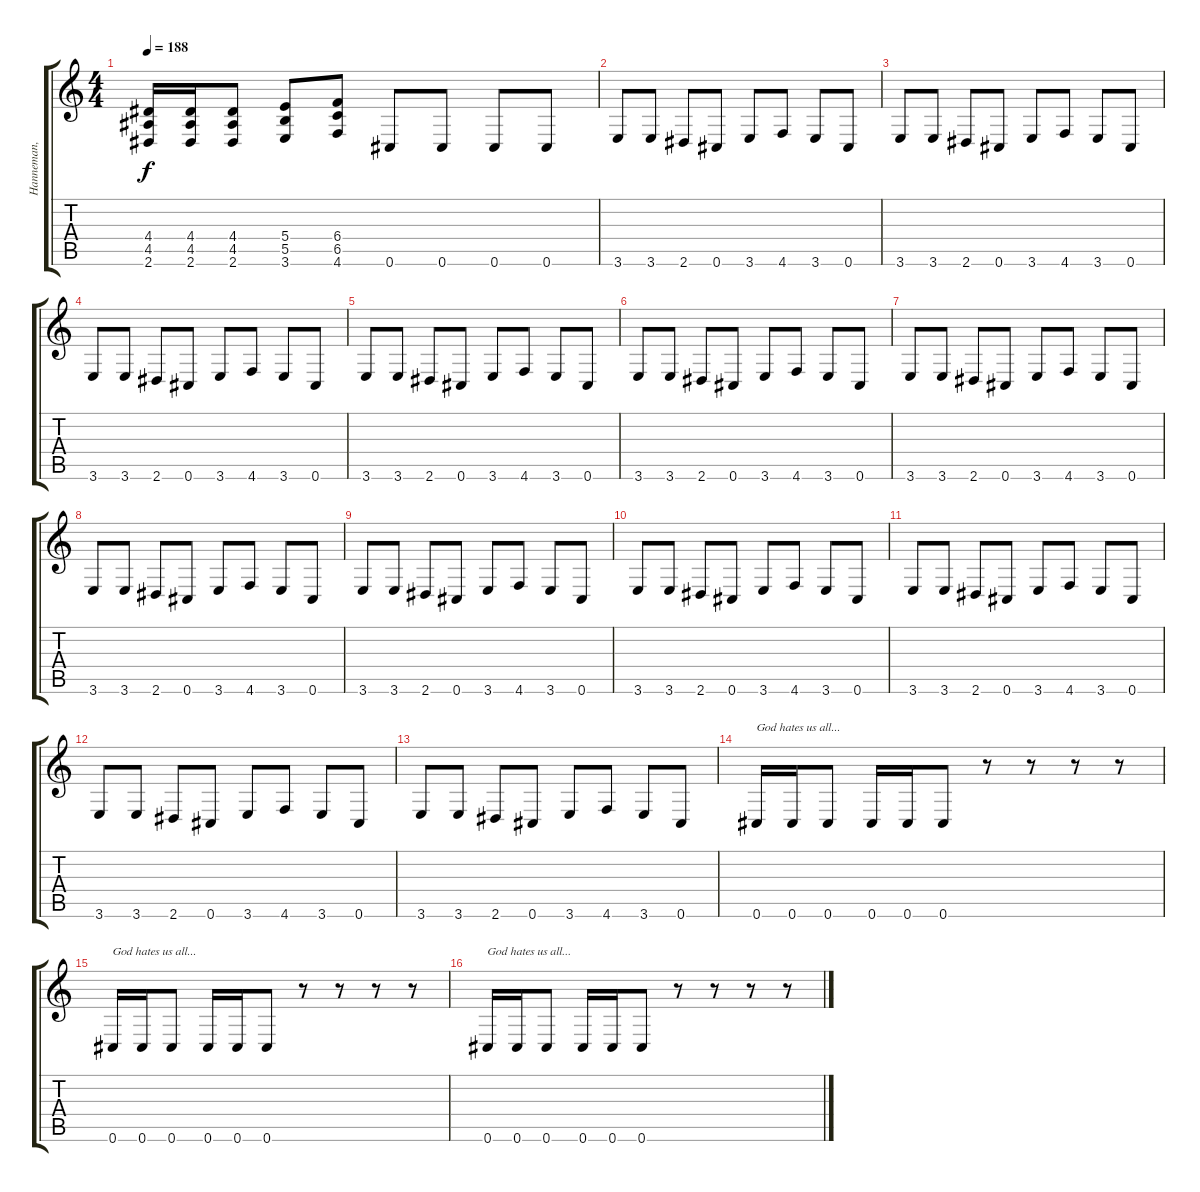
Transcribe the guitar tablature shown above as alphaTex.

\track ("Hanneman, Jeff" "Hanneman, ") {instrument distortionguitar}
\staff {score tabs}
\tuning (Db4 Ab3 E3 B2 Gb2 Db2) {hide}
\ts (4 4)
\tempo 188
\clef g2
\ks c
(4.4 4.5 2.6).16{dy f} (4.4 4.5 2.6).16 (4.4 4.5 2.6).8 (5.4 5.5 3.6).8 (6.4 6.5 4.6).8 0.6.8 0.6.8 0.6.8 0.6.8 |
3.6.8 3.6.8 2.6.8 0.6.8 3.6.8 4.6.8 3.6.8 0.6.8 |
3.6.8 3.6.8 2.6.8 0.6.8 3.6.8 4.6.8 3.6.8 0.6.8 |
3.6.8 3.6.8 2.6.8 0.6.8 3.6.8 4.6.8 3.6.8 0.6.8 |
3.6.8 3.6.8 2.6.8 0.6.8 3.6.8 4.6.8 3.6.8 0.6.8 |
3.6.8 3.6.8 2.6.8 0.6.8 3.6.8 4.6.8 3.6.8 0.6.8 |
3.6.8 3.6.8 2.6.8 0.6.8 3.6.8 4.6.8 3.6.8 0.6.8 |
3.6.8 3.6.8 2.6.8 0.6.8 3.6.8 4.6.8 3.6.8 0.6.8 |
3.6.8 3.6.8 2.6.8 0.6.8 3.6.8 4.6.8 3.6.8 0.6.8 |
3.6.8 3.6.8 2.6.8 0.6.8 3.6.8 4.6.8 3.6.8 0.6.8 |
3.6.8 3.6.8 2.6.8 0.6.8 3.6.8 4.6.8 3.6.8 0.6.8 |
3.6.8 3.6.8 2.6.8 0.6.8 3.6.8 4.6.8 3.6.8 0.6.8 |
3.6.8 3.6.8 2.6.8 0.6.8 3.6.8 4.6.8 3.6.8 0.6.8 |
0.6.16{txt "God hates us all..."} 0.6.16 0.6.8 0.6.16 0.6.16 0.6.8 r.8 r.8 r.8 r.8 |
0.6.16{txt "God hates us all..."} 0.6.16 0.6.8 0.6.16 0.6.16 0.6.8 r.8 r.8 r.8 r.8 |
0.6.16{txt "God hates us all..."} 0.6.16 0.6.8 0.6.16 0.6.16 0.6.8 r.8 r.8 r.8 r.8
